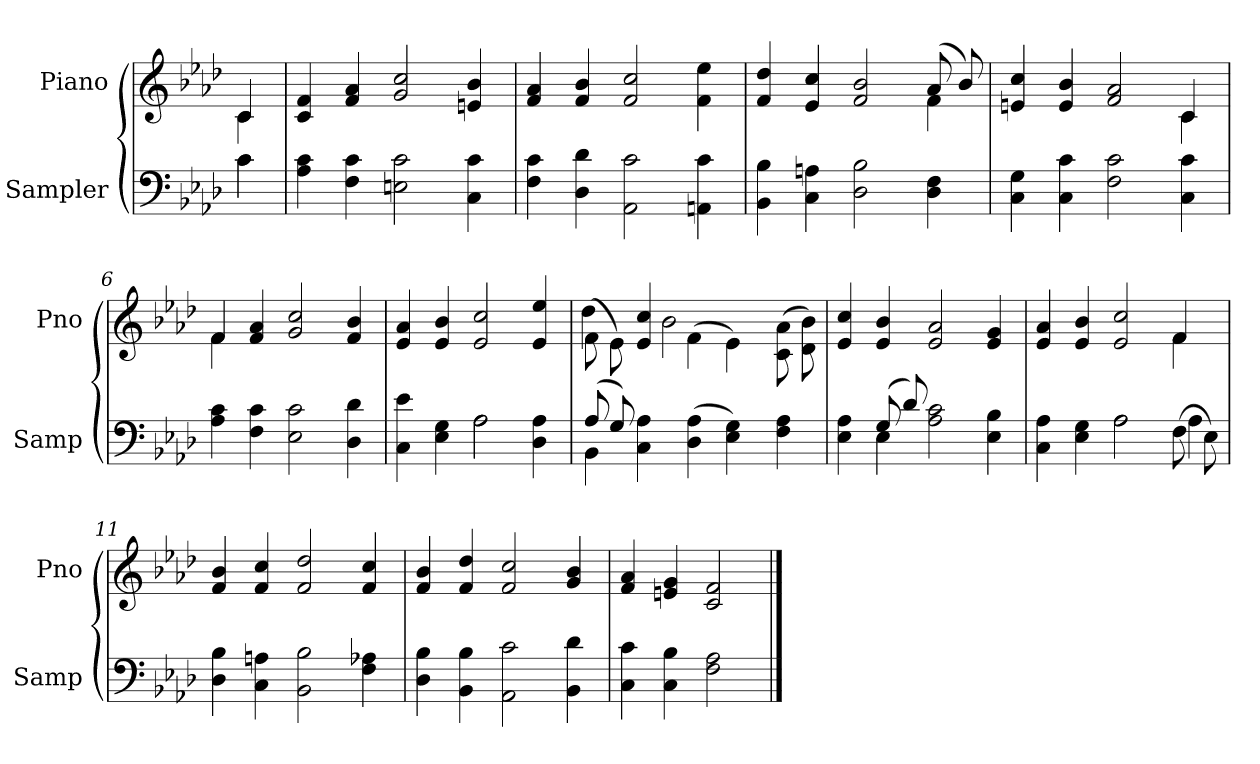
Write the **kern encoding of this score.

**kern	**kern
*part2	*part1
*staff2	*staff1
*I"Sampler	*I"Piano
*I'Samp	*I'Pno
*clefF4	*clefG2
*k[b-e-a-d-]	*k[b-e-a-d-]
*A-:	*A-:
=1	=1
*^	*^
4c\	4c	4c/	4c
*v	*v	*	*
*	*v	*v
=2	=2
4A- 4c	4c 4f
4F 4c	4f 4a-
2En 2c	2g 2cc
4C 4c	4en 4b-
=3	=3
4F 4c	4f 4a-
4D- 4d-	4f 4b-
2AA- 2c	2f 2cc
4AAn 4c	4f 4ee-
=4	=4
*	*^
4BB- 4B-	4f 4dd-	1ryy
4C 4An	4e- 4cc	.
2D- 2B-	2f 2b-	.
4D- 4F	(8a-/	4f
.	8b-/)	.
=5	=5	=5
4C 4G	4en 4cc	1ryy
4C 4c	4e 4b-	.
2F 2c	2f 2a-	.
4C 4c	4c/	4c
=6	=6	=6
4A- 4c	4f/	4f
4F 4c	4f 4a-	1ryy
2E- 2c	2g 2cc	.
4D- 4d-	4f 4b-	.
*	*v	*v
=7	=7
*^	*
4C 4e-	2ryy	4e- 4a-
4E- 4G	.	4e- 4b-
2A-\	2A-	2e- 2cc
4D- 4A-	4ryy	4e- 4ee-
=8	=8	=8
*	*	*^
(8A-/	4BB-	(8f\	4dd-
8G/)	.	8e-\)	.
4C 4A-	1ryy	4e- 4cc	8ryy
.	.	.	2b-
(4D- 4A-	.	(4f\	.
4E- 4G)	.	4e-\)	.
.	.	.	4.ryy
4F 4A-	.	(8c\ 8a-\	.
.	.	8d-\ 8b-\)	.
*	*	*v	*v
=9	=9	=9
4E- 4A-	4ryy	4e- 4cc
(8G/	4E-	4e- 4b-
8d-/)	.	.
2A- 2c	2.ryy	2e- 2a-
4E- 4B-	.	4e- 4g
=10	=10	=10
*	*	*^
4C 4A-	2ryy	4e- 4a-	1ryy
4E- 4G	.	4e- 4b-	.
2A-\	2A-	2e- 2cc	.
(8F\	4A-	4f/	4f
8E-\)	.	.	.
*v	*v	*	*
*	*v	*v
=11	=11
4D- 4B-	4f 4b-
4C 4An	4f 4cc
2BB- 2B-	2f 2dd-
4F 4A-X	4f 4cc
=12	=12
4D- 4B-	4f 4b-
4BB- 4B-	4f 4dd-
2AA- 2c	2f 2cc
4BB- 4d-	4g 4b-
=13	=13
4C 4c	4f 4a-
4C 4B-	4en 4g
2F 2A-	2c 2f
==	==
*-	*-
